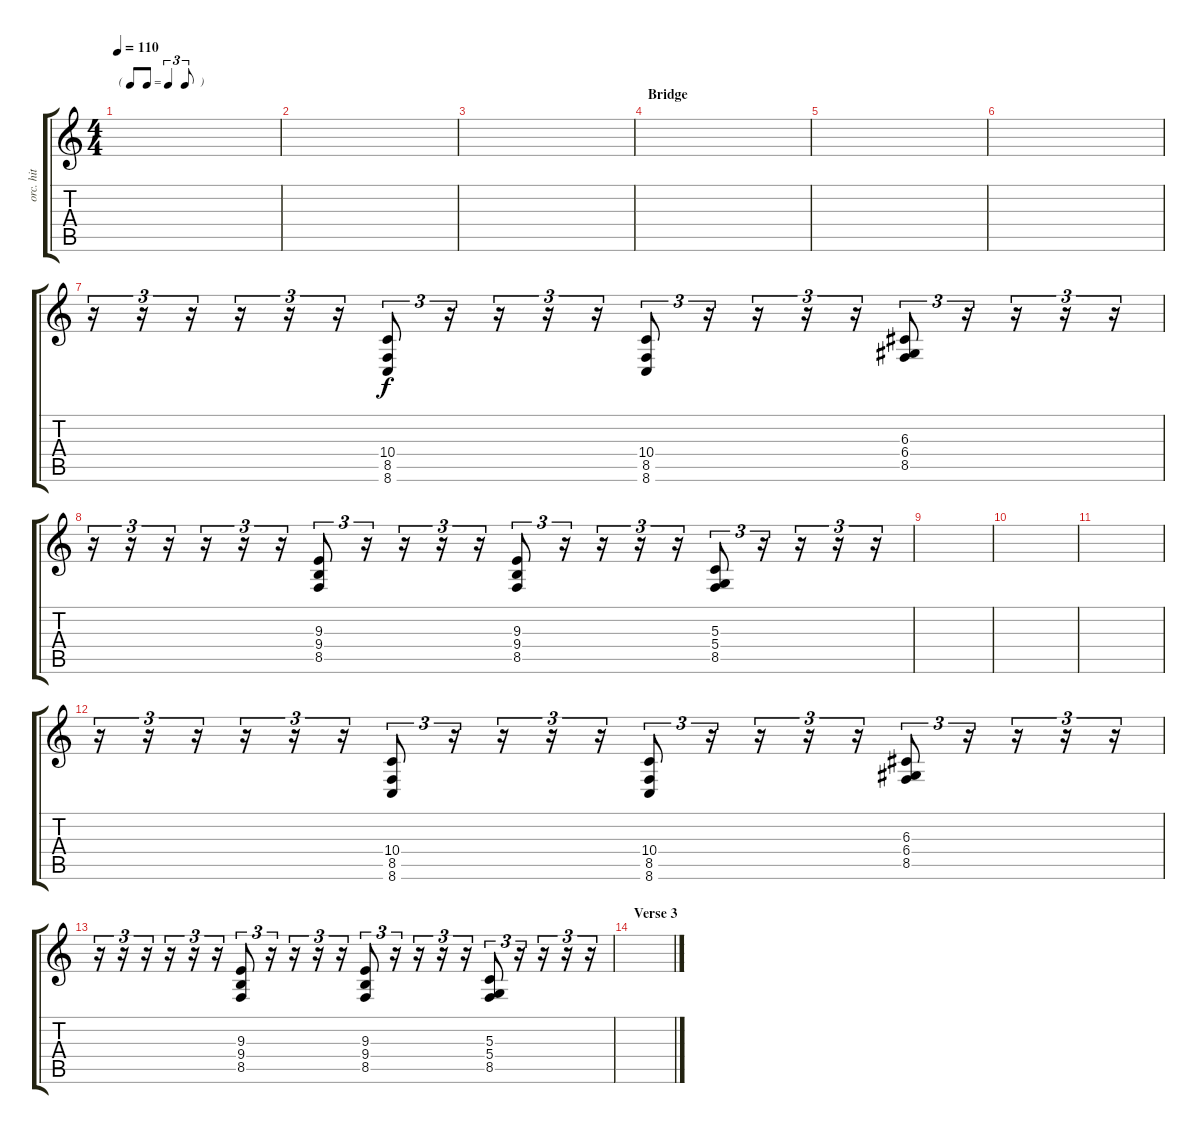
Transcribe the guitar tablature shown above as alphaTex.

\track ("orc. hit" "orc. hit") {instrument orchestrahit}
\staff {score tabs}
\tuning (E4 B3 G3 D3 A2 E2) {hide}
\ts (4 4)
\tf triplet8th
\tempo 110
\clef g2
\ks c
|
|
|
\section ("" "Bridge")
|
|
|
r.16{tu (3 2)} r.16{tu (3 2)} r.16{tu (3 2)} r.16{tu (3 2)} r.16{tu (3 2)} r.16{tu (3 2)} (10.4 8.5 8.6).8{tu (3 2)} r.16{tu (3 2)} r.16{tu (3 2)} r.16{tu (3 2)} r.16{tu (3 2)} (10.4 8.5 8.6).8{tu (3 2)} r.16{tu (3 2)} r.16{tu (3 2)} r.16{tu (3 2)} r.16{tu (3 2)} (6.3 6.4 8.5).8{tu (3 2)} r.16{tu (3 2)} r.16{tu (3 2)} r.16{tu (3 2)} r.16{tu (3 2)} |
r.16{tu (3 2)} r.16{tu (3 2)} r.16{tu (3 2)} r.16{tu (3 2)} r.16{tu (3 2)} r.16{tu (3 2)} (9.3 9.4 8.5).8{tu (3 2)} r.16{tu (3 2)} r.16{tu (3 2)} r.16{tu (3 2)} r.16{tu (3 2)} (9.3 9.4 8.5).8{tu (3 2)} r.16{tu (3 2)} r.16{tu (3 2)} r.16{tu (3 2)} r.16{tu (3 2)} (5.3 5.4 8.5).8{tu (3 2)} r.16{tu (3 2)} r.16{tu (3 2)} r.16{tu (3 2)} r.16{tu (3 2)} |
|
|
|
r.16{tu (3 2)} r.16{tu (3 2)} r.16{tu (3 2)} r.16{tu (3 2)} r.16{tu (3 2)} r.16{tu (3 2)} (10.4 8.5 8.6).8{tu (3 2)} r.16{tu (3 2)} r.16{tu (3 2)} r.16{tu (3 2)} r.16{tu (3 2)} (10.4 8.5 8.6).8{tu (3 2)} r.16{tu (3 2)} r.16{tu (3 2)} r.16{tu (3 2)} r.16{tu (3 2)} (6.3 6.4 8.5).8{tu (3 2)} r.16{tu (3 2)} r.16{tu (3 2)} r.16{tu (3 2)} r.16{tu (3 2)} |
r.16{tu (3 2)} r.16{tu (3 2)} r.16{tu (3 2)} r.16{tu (3 2)} r.16{tu (3 2)} r.16{tu (3 2)} (9.3 9.4 8.5).8{tu (3 2)} r.16{tu (3 2)} r.16{tu (3 2)} r.16{tu (3 2)} r.16{tu (3 2)} (9.3 9.4 8.5).8{tu (3 2)} r.16{tu (3 2)} r.16{tu (3 2)} r.16{tu (3 2)} r.16{tu (3 2)} (5.3 5.4 8.5).8{tu (3 2)} r.16{tu (3 2)} r.16{tu (3 2)} r.16{tu (3 2)} r.16{tu (3 2)} |
\section ("" "Verse 3")
